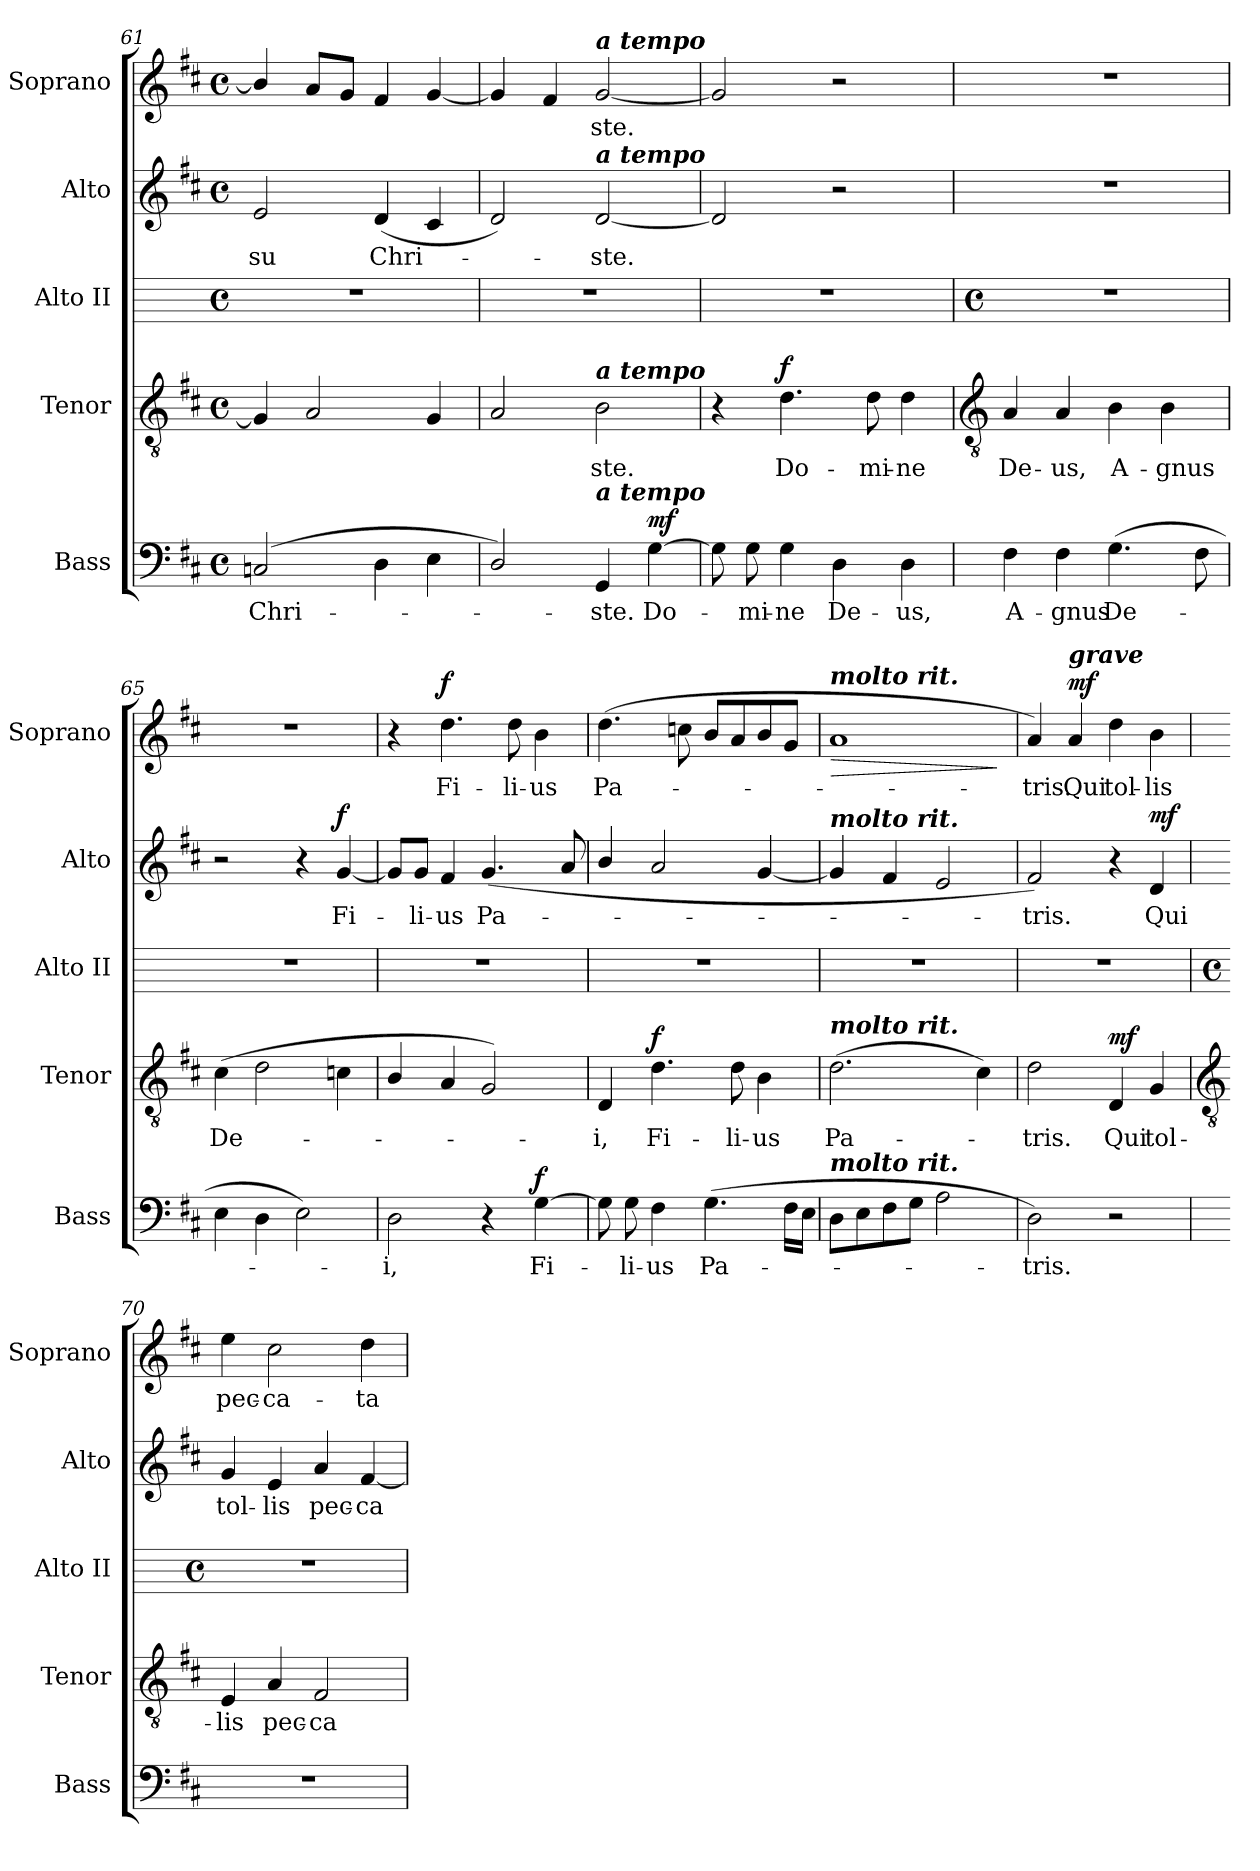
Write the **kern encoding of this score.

**kern	**text	**dynam	**kern	**text	**dynam	**kern	**kern	**text	**dynam	**kern	**text	**dynam
*part5	*part5	*part5	*part4	*part4	*part4	*part3	*part2	*part2	*part2	*part1	*part1	*part1
*staff5	*staff5	*staff5	*staff4	*staff4	*staff4	*staff3	*staff2	*staff2	*staff2	*staff1	*staff1	*staff1
*I"Bass	*	*	*I"Tenor	*	*	*I"Alto II	*I"Alto	*	*	*I"Soprano	*	*
*I'Bass	*	*	*I'Tenor	*	*	*I'Alto II	*I'Alto	*	*	*I'Soprano	*	*
*clefF4	*	*	*clefGv2	*	*	*	*clefG2	*	*	*clefG2	*	*
*k[f#c#]	*	*	*k[f#c#]	*	*	*	*k[f#c#]	*	*	*k[f#c#]	*	*
*D:	*	*	*D:	*	*	*	*D:	*	*	*D:	*	*
*M4/4	*	*	*M4/4	*	*	*M4/4	*M4/4	*	*	*M4/4	*	*
*met(c)	*	*	*met(c)	*	*	*met(c)	*met(c)	*	*	*met(c)	*	*
=61	=61	=61	=61	=61	=61	=61	=61	=61	=61	=61	=61	=61
!	!LO:LY:b	!	!	!	!	!	!	!LO:LY:b	!	!	!	!
(>2Cn	Chri-	.	4G]	.	.	1r	2e	-su	.	4b/]	.	.
.	.	.	2A	.	.	.	.	.	.	8aL	.	.
.	.	.	.	.	.	.	.	.	.	8gJ	.	.
!	!	!	!	!	!	!	!	!LO:LY:b	!	!	!	!
4D	.	.	.	.	.	.	(<4d	Chri-	.	4f#	.	.
4E	.	.	4G	.	.	.	4c#	.	.	[4g	.	.
=62	=62	=62	=62	=62	=62	=62	=62	=62	=62	=62	=62	=62
2D/)	.	.	2A	.	.	1r	2d)	.	.	4g]	.	.
.	.	.	.	.	.	.	.	.	.	4f#	.	.
!	!	!	!	!	!	!	!	!	!	!LO:TX:a:Bi:t=a tempo	!	!
!	!	!	!	!	!	!	!LO:TX:a:Bi:t=a tempo	!	!	!	!	!
!	!	!	!LO:TX:a:Bi:t=a tempo	!	!	!	!	!	!	!	!	!
!LO:TX:a:Bi:t=a tempo	!	!	!	!	!	!	!	!	!	!	!	!
!	!LO:LY:b	!	!	!LO:LY:b	!	!	!	!LO:LY:b	!	!	!LO:LY:b	!
4GG	ste.	.	2B	ste.	.	.	[2d	ste.	.	[2g	ste.	.
!	!LO:LY:b	!LO:DY:b	!	!	!	!	!	!	!	!	!	!
[4G	Do-	mf	.	.	.	.	.	.	.	.	.	.
=63	=63	=63	=63	=63	=63	=63	=63	=63	=63	=63	=63	=63
8G]	.	.	4r	.	.	1r	2d]	.	.	2g]	.	.
!	!LO:LY:b	!	!	!	!	!	!	!	!	!	!	!
8G	mi-	.	.	.	.	.	.	.	.	.	.	.
!	!LO:LY:b	!	!	!LO:LY:b	!LO:DY:b	!	!	!	!	!	!	!
4G	-ne	.	4.d	Do-	f	.	.	.	.	.	.	.
!	!LO:LY:b	!	!	!	!	!	!	!	!	!	!	!
4D	De-	.	.	.	.	.	2r	.	.	2r	.	.
!	!	!	!	!LO:LY:b	!	!	!	!	!	!	!	!
.	.	.	8d	-mi-	.	.	.	.	.	.	.	.
!	!LO:LY:b	!	!	!LO:LY:b	!	!	!	!	!	!	!	!
4D	-us,	.	4d	-ne	.	.	.	.	.	.	.	.
!!LO:LB:g=z
=64	=64	=64	=64	=64	=64	=64	=64	=64	=64	=64	=64	=64
*	*	*	*clefGv2	*	*	*	*	*	*	*	*	*
*	*	*	*	*	*	*M4/4	*	*	*	*	*	*
*	*	*	*	*	*	*met(c)	*	*	*	*	*	*
!	!LO:LY:b	!	!	!LO:LY:b	!	!	!	!	!	!	!	!
4F#	A-	.	4A	De-	.	1r	1r	.	.	1r	.	.
!	!LO:LY:b	!	!	!LO:LY:b	!	!	!	!	!	!	!	!
4F#	-gnus	.	4A	-us,	.	.	.	.	.	.	.	.
!	!LO:LY:b	!	!	!LO:LY:b	!	!	!	!	!	!	!	!
(>4.G	De-	.	4B	A-	.	.	.	.	.	.	.	.
!	!	!	!	!LO:LY:b	!	!	!	!	!	!	!	!
.	.	.	4B	-gnus	.	.	.	.	.	.	.	.
8F#	.	.	.	.	.	.	.	.	.	.	.	.
=65	=65	=65	=65	=65	=65	=65	=65	=65	=65	=65	=65	=65
!	!	!	!	!LO:LY:b	!	!	!	!	!	!	!	!
4E	.	.	(<4c#	De-	.	1r	2r	.	.	1r	.	.
4D	.	.	2d	.	.	.	.	.	.	.	.	.
2E)	.	.	.	.	.	.	4r	.	.	.	.	.
!	!	!	!	!	!	!	!	!LO:LY:b	!LO:DY:b	!	!	!
.	.	.	4cn	.	.	.	[4g	Fi-	f	.	.	.
=66	=66	=66	=66	=66	=66	=66	=66	=66	=66	=66	=66	=66
!	!LO:LY:b	!	!	!	!	!	!	!	!	!	!	!
2D	i,	.	4B/	.	.	1r	8g/L]	.	.	4r	.	.
!	!	!	!	!	!	!	!	!LO:LY:b	!	!	!	!
.	.	.	.	.	.	.	8g/J	li-	.	.	.	.
!	!	!	!	!	!	!	!	!LO:LY:b	!	!	!LO:LY:b	!LO:DY:b
.	.	.	4A	.	.	.	4f#	-us	.	4.dd	Fi-	f
!	!	!	!	!	!	!	!	!LO:LY:b	!	!	!	!
4r	.	.	2G)	.	.	.	(<4.g	Pa-	.	.	.	.
!	!	!	!	!	!	!	!	!	!	!	!LO:LY:b	!
.	.	.	.	.	.	.	.	.	.	8dd	-li-	.
!	!LO:LY:b	!LO:DY:b	!	!	!	!	!	!	!	!	!LO:LY:b	!
[4G	Fi-	f	.	.	.	.	.	.	.	4b	-us	.
.	.	.	.	.	.	.	8a	.	.	.	.	.
=67	=67	=67	=67	=67	=67	=67	=67	=67	=67	=67	=67	=67
!	!	!	!	!LO:LY:b	!	!	!	!	!	!	!LO:LY:b	!
8G]	.	.	4D	i,	.	1r	4b/	.	.	(<4.dd	Pa-	.
!	!LO:LY:b	!	!	!	!	!	!	!	!	!	!	!
8G	li-	.	.	.	.	.	.	.	.	.	.	.
!	!LO:LY:b	!	!	!LO:LY:b	!LO:DY:b	!	!	!	!	!	!	!
4F#	-us	.	4.d	Fi-	f	.	2a	.	.	.	.	.
.	.	.	.	.	.	.	.	.	.	8ccn	.	.
!	!LO:LY:b	!	!	!	!	!	!	!	!	!	!	!
(>4.G	Pa-	.	.	.	.	.	.	.	.	8bL	.	.
!	!	!	!	!LO:LY:b	!	!	!	!	!	!	!	!
.	.	.	8d	-li-	.	.	.	.	.	8a	.	.
!	!	!	!	!LO:LY:b	!	!	!	!	!	!	!	!
.	.	.	4B	-us	.	.	[4g	.	.	8b	.	.
16F#LL	.	.	.	.	.	.	.	.	.	8gJ	.	.
16EJJ	.	.	.	.	.	.	.	.	.	.	.	.
=68	=68	=68	=68	=68	=68	=68	=68	=68	=68	=68	=68	=68
!	!	!	!	!	!	!	!	!	!	!LO:TX:a:Bi:t=molto rit.	!	!
!	!	!	!	!	!	!	!LO:TX:a:Bi:t=molto rit.	!	!	!	!	!
!	!	!	!LO:TX:a:Bi:t=molto rit.	!	!	!	!	!	!	!	!	!
!LO:TX:a:Bi:t=molto rit.	!	!	!	!	!	!	!	!	!	!	!	!
!	!	!	!	!LO:LY:b	!	!	!	!	!	!	!	!LO:HP:b
8DL	.	.	(>2.d	Pa-	.	1r	4g]	.	.	1a	.	>
8E	.	.	.	.	.	.	.	.	.	.	.	.
8F#	.	.	.	.	.	.	4f#	.	.	.	.	.
8GJ	.	.	.	.	.	.	.	.	.	.	.	.
2A	.	.	.	.	.	.	2e	.	.	.	.	.
.	.	.	4c#)	.	.	.	.	.	.	.	.	.
.	.	.	.	.	.	.	.	.	.	.	.	]
=69	=69	=69	=69	=69	=69	=69	=69	=69	=69	=69	=69	=69
!	!LO:LY:b	!	!	!LO:LY:b	!	!	!	!LO:LY:b	!	!	!LO:LY:b	!
2D)	tris.	.	2d	tris.	.	1r	2f#)	tris.	.	4a)	tris.	.
*	*	*	*	*	*	*	*	*	*	*MM56	*	*
!	!	!	!	!	!	!	!	!	!	!LO:TX:a:Bi:t=grave	!	!
!	!	!	!	!	!	!	!	!	!	!	!LO:LY:b	!LO:DY:b
.	.	.	.	.	.	.	.	.	.	4a	Qui	mf
!	!	!	!	!LO:LY:b	!LO:DY:b	!	!	!	!	!	!LO:LY:b	!
2r	.	.	4D	Qui	mf	.	4r	.	.	4dd	tol-	.
!	!	!	!	!LO:LY:b	!	!	!	!LO:LY:b	!LO:DY:b	!	!LO:LY:b	!
.	.	.	4G	tol-	.	.	4d	Qui	mf	4b	-lis	.
!!LO:LB:g=z
=70	=70	=70	=70	=70	=70	=70	=70	=70	=70	=70	=70	=70
*	*	*	*clefGv2	*	*	*	*	*	*	*	*	*
*	*	*	*	*	*	*M4/4	*	*	*	*	*	*
*	*	*	*	*	*	*met(c)	*	*	*	*	*	*
!	!	!	!	!LO:LY:b	!	!	!	!LO:LY:b	!	!	!LO:LY:b	!
1r	.	.	4E	-lis	.	1r	4g	tol-	.	4ee	pec-	.
!	!	!	!	!LO:LY:b	!	!	!	!LO:LY:b	!	!	!LO:LY:b	!
.	.	.	4A	pec-	.	.	4e	-lis	.	2cc#	-ca-	.
!	!	!	!	!LO:LY:b	!	!	!	!LO:LY:b	!	!	!	!
.	.	.	2F#	-ca-	.	.	4a	pec-	.	.	.	.
!	!	!	!	!	!	!	!	!LO:LY:b	!	!	!LO:LY:b	!
.	.	.	.	.	.	.	[4f#	-ca-	.	4dd	-ta	.
=	=	=	=	=	=	=	=	=	=	=	=	=
*-	*-	*-	*-	*-	*-	*-	*-	*-	*-	*-	*-	*-
